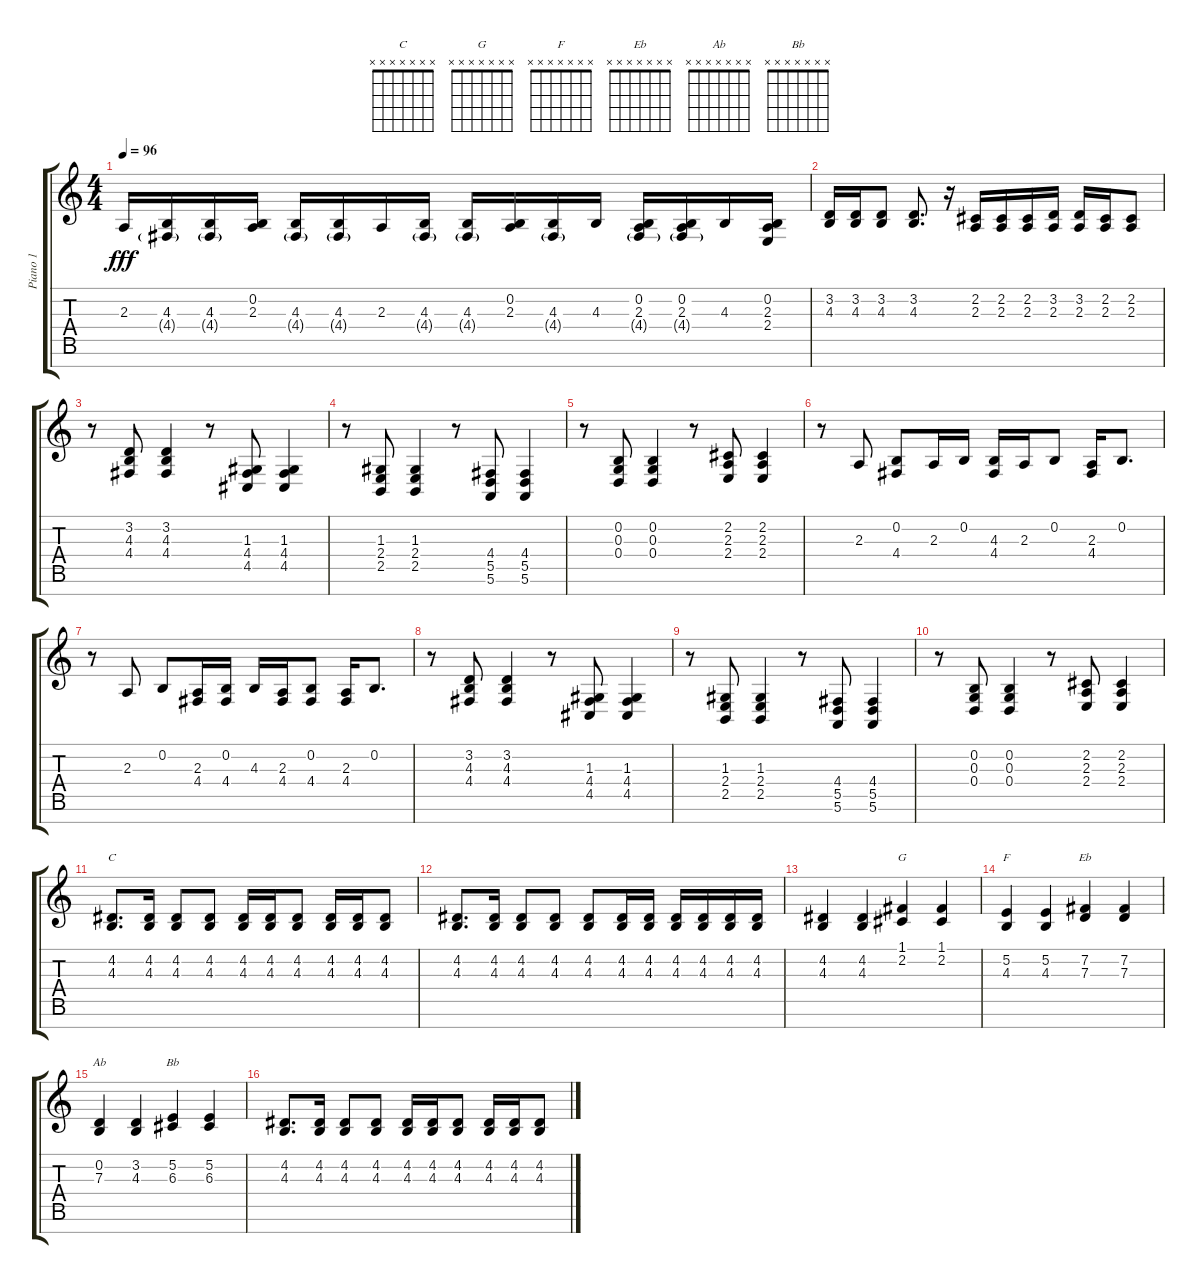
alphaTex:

\track ("Piano 1" "Piano 1") {instrument acousticgrandpiano}
\staff {score tabs}
\tuning (F4 B3 G3 D3 A2 E2 B1) {hide}
\chord ("C" x x x x x x x)
\chord ("G" x x x x x x x)
\chord ("F" x x x x x x x)
\chord ("Eb" x x x x x x x)
\chord ("Ab" x x x x x x x)
\chord ("Bb" x x x x x x x)
\ts (4 4)
\tempo 96
\clef g2
\ks c
2.3.16{dy fff} (4.3 4.4{g}).16 (4.3 4.4{g}).16 (0.2 2.3).16 (4.3 4.4{g}).16 (4.3 4.4{g}).16 2.3.16 (4.3 4.4{g}).16 (4.3 4.4{g}).16 (0.2 2.3).16 (4.3 4.4{g}).16 4.3.16 (0.2 2.3 4.4{g}).16 (0.2 2.3 4.4{g}).16 4.3.16 (0.2 2.3 2.4).16 |
(3.2 4.3).16 (3.2 4.3).16 (3.2 4.3).8 (3.2 4.3).8{d} r.16 (2.2 2.3).16 (2.2 2.3).16 (2.2 2.3).16 (3.2 2.3).16 (3.2 2.3).16 (2.2 2.3).16 (2.2 2.3).8 |
r.8 (3.2 4.3 4.4).8 (3.2 4.3 4.4).4 r.8 (1.3 4.4 4.5).8 (1.3 4.4 4.5).4 |
r.8 (1.3 2.4 2.5).8 (1.3 2.4 2.5).4 r.8 (4.4 5.5 5.6).8 (4.4 5.5 5.6).4 |
r.8 (0.2 0.3 0.4).8 (0.2 0.3 0.4).4 r.8 (2.2 2.3 2.4).8 (2.2 2.3 2.4).4 |
r.8 2.3.8 (0.2 4.4).8 2.3.16 0.2.16 (4.3 4.4).16 2.3.16 0.2.8 (2.3 4.4).16 0.2.8{d} |
r.8 2.3.8 0.2.8 (2.3 4.4).16 (0.2 4.4).16 4.3.16 (2.3 4.4).16 (0.2 4.4).8 (2.3 4.4).16 0.2.8{d} |
r.8 (3.2 4.3 4.4).8 (3.2 4.3 4.4).4 r.8 (1.3 4.4 4.5).8 (1.3 4.4 4.5).4 |
r.8 (1.3 2.4 2.5).8 (1.3 2.4 2.5).4 r.8 (4.4 5.5 5.6).8 (4.4 5.5 5.6).4 |
r.8 (0.2 0.3 0.4).8 (0.2 0.3 0.4).4 r.8 (2.2 2.3 2.4).8 (2.2 2.3 2.4).4 |
(4.2 4.3).8{d ch "C"} (4.2 4.3).16 (4.2 4.3).8 (4.2 4.3).8 (4.2 4.3).16 (4.2 4.3).16 (4.2 4.3).8 (4.2 4.3).16 (4.2 4.3).16 (4.2 4.3).8 |
(4.2 4.3).8{d} (4.2 4.3).16 (4.2 4.3).8 (4.2 4.3).8 (4.2 4.3).8 (4.2 4.3).16 (4.2 4.3).16 (4.2 4.3).16 (4.2 4.3).16 (4.2 4.3).16 (4.2 4.3).16 |
(4.2 4.3).4 (4.2 4.3).4 (1.1 2.2).4{ch "G"} (1.1 2.2).4 |
(5.2 4.3).4{ch "F"} (5.2 4.3).4 (7.2 7.3).4{ch "Eb"} (7.2 7.3).4 |
(0.2 7.3).4{ch "Ab"} (3.2 4.3).4 (5.2 6.3).4{ch "Bb"} (5.2 6.3).4 |
(4.2 4.3).8{d} (4.2 4.3).16 (4.2 4.3).8 (4.2 4.3).8 (4.2 4.3).16 (4.2 4.3).16 (4.2 4.3).8 (4.2 4.3).16 (4.2 4.3).16 (4.2 4.3).8
